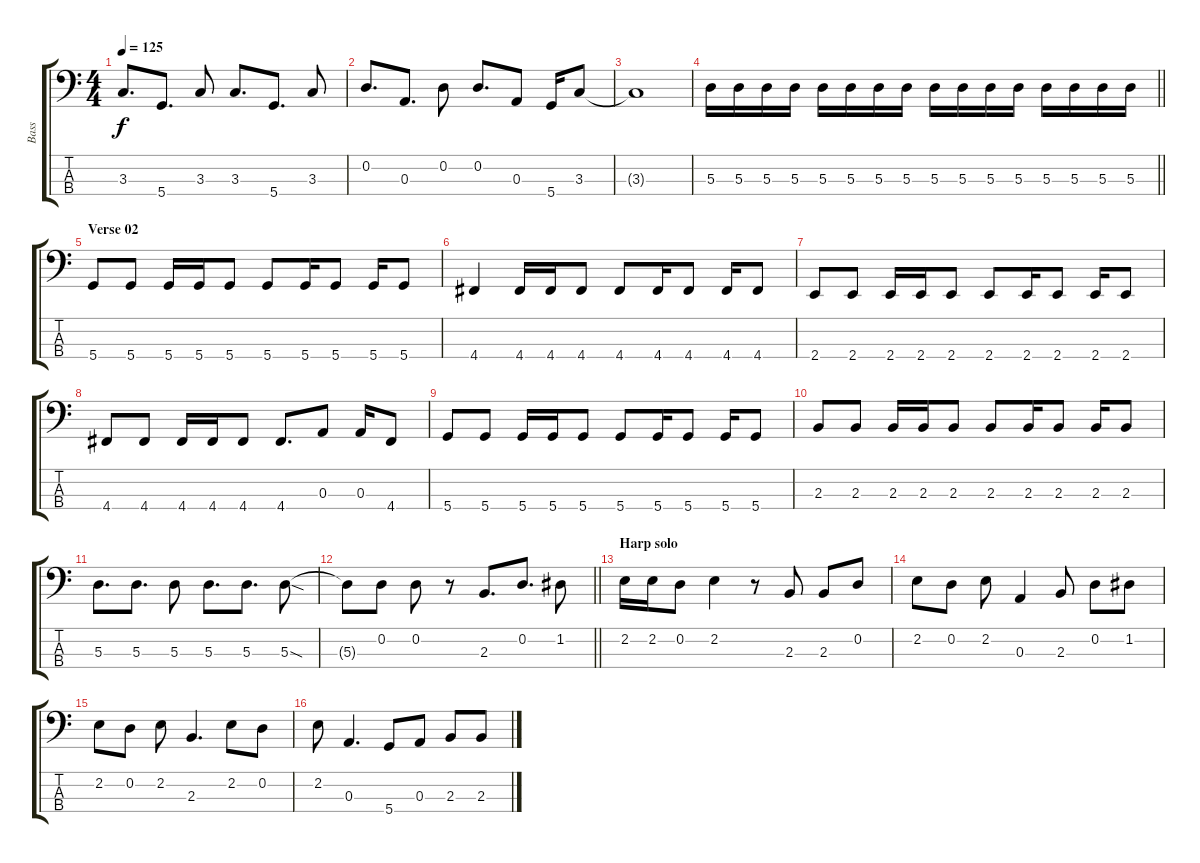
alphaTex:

\track ("Bass" "Bass") {instrument electricbassfinger}
\staff {score tabs}
\tuning (G2 D2 A1 D1) {hide}
\ts (4 4)
\tempo 125
\clef f4
\ks c
3.3.8{d dy f} 5.4.8{d} 3.3.8 3.3.8{d} 5.4.8{d} 3.3.8 |
0.2.8{d} 0.3.8{d} 0.2.8 0.2.8{d} 0.3.8 5.4.16 3.3.8 |
3.3{t}.1 |
\barLineRight lightlight
5.3.16 5.3.16 5.3.16 5.3.16 5.3.16 5.3.16 5.3.16 5.3.16 5.3.16 5.3.16 5.3.16 5.3.16 5.3.16 5.3.16 5.3.16 5.3.16 |
\section ("" "Verse 02")
5.4.8 5.4.8 5.4.16 5.4.16 5.4.8 5.4.8 5.4.16 5.4.8 5.4.16 5.4.8 |
4.4.4 4.4.16 4.4.16 4.4.8 4.4.8 4.4.16 4.4.8 4.4.16 4.4.8 |
2.4.8 2.4.8 2.4.16 2.4.16 2.4.8 2.4.8 2.4.16 2.4.8 2.4.16 2.4.8 |
4.4.8 4.4.8 4.4.16 4.4.16 4.4.8 4.4.8{d} 0.3.8 0.3.16 4.4.8 |
5.4.8 5.4.8 5.4.16 5.4.16 5.4.8 5.4.8 5.4.16 5.4.8 5.4.16 5.4.8 |
2.3.8 2.3.8 2.3.16 2.3.16 2.3.8 2.3.8 2.3.16 2.3.8 2.3.16 2.3.8 |
5.3.8{d} 5.3.8{d} 5.3.8 5.3.8{d} 5.3.8{d} 5.3{sod}.8 |
\barLineRight lightlight
5.3{t}.8 0.2.8 0.2.8 r.8 2.3.8{d} 0.2.8{d} 1.2.8 |
\section ("" "Harp solo")
2.2.16 2.2.16 0.2.8 2.2.4 r.8 2.3.8 2.3.8 0.2.8 |
2.2.8 0.2.8 2.2.8 0.3.4 2.3.8 0.2.8 1.2.8 |
2.2.8 0.2.8 2.2.8 2.3.4{d} 2.2.8 0.2.8 |
2.2.8 0.3.4{d} 5.4.8 0.3.8 2.3.8 2.3.8
